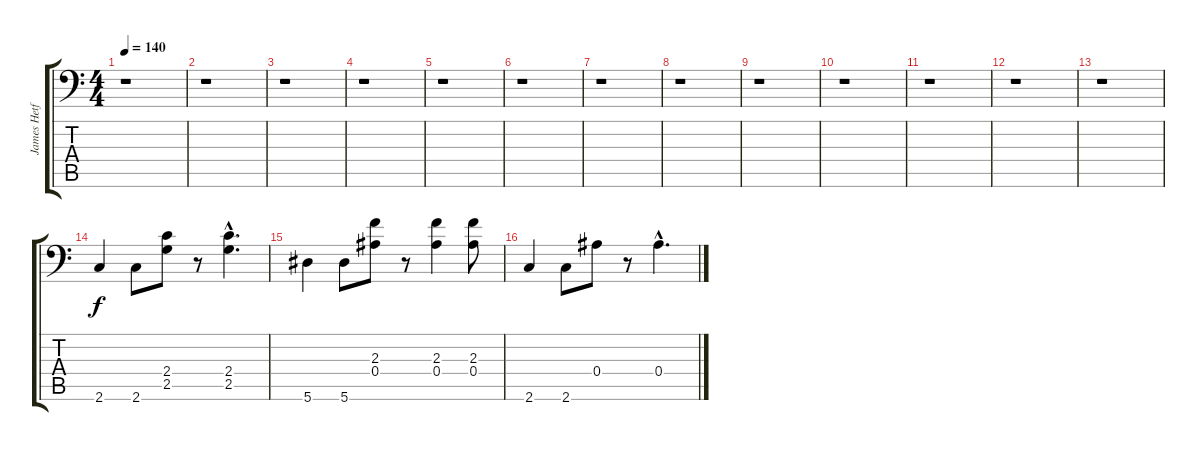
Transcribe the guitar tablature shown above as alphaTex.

\track ("James Hetfield (Clean)" "James Hetf") {instrument electricguitarjazz}
\staff {score tabs}
\tuning (C4 G3 Eb3 Bb2 F2 Bb1) {hide}
\ts (4 4)
\tempo 140
\clef f4
\ks c
r.1{dy f} |
r.1 |
r.1 |
r.1 |
r.1 |
r.1 |
r.1 |
r.1 |
r.1 |
r.1 |
r.1 |
r.1 |
r.1 |
2.6.4 2.6.8 (2.4 2.5).8 r.8 (2.4{hac} 2.5{hac}).4{d} |
5.6.4 5.6.8 (2.3 0.4).8 r.8 (2.3 0.4).4 (2.3 0.4).8 |
2.6.4 2.6.8 0.4.8 r.8 0.4{hac}.4{d}
